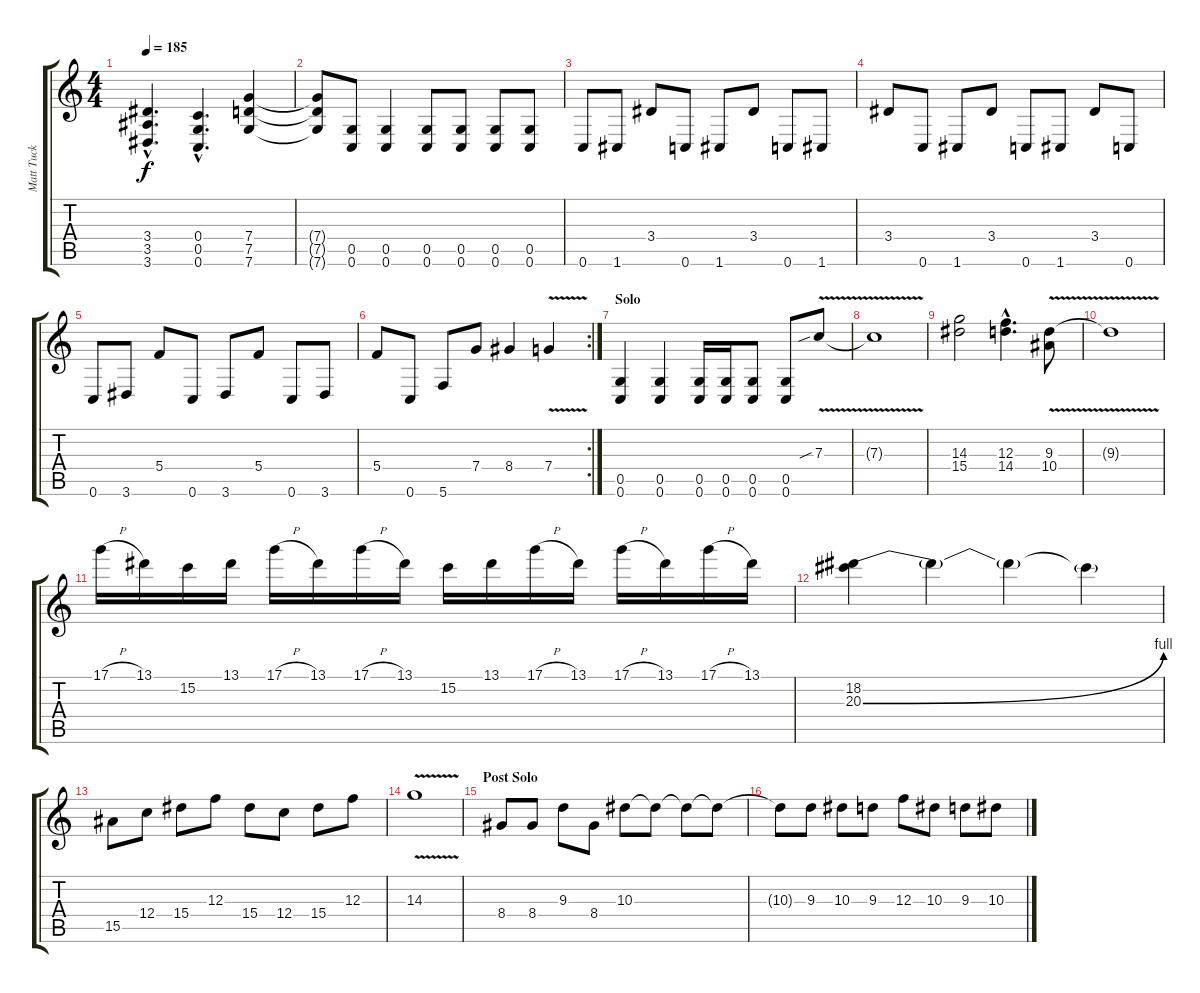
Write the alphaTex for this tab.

\track ("Matt Tuck" "Matt Tuck") {instrument distortionguitar}
\staff {score tabs}
\tuning (D4 A3 F3 C3 G2 C2) {hide}
\ts (4 4)
\tempo 185
\clef g2
\ks c
(3.4{hac} 3.5{hac} 3.6{hac}).4{d dy f} (0.4{hac} 0.5{hac} 0.6{hac}).4{d} (7.4 7.5 7.6).4 |
(7.4{t} 7.5{t} 7.6{t}).8 (0.5 0.6).8 (0.5 0.6).4 (0.5 0.6).8 (0.5 0.6).8 (0.5 0.6).8 (0.5 0.6).8 |
0.6.8 1.6.8 3.4.8 0.6.8 1.6.8 3.4.8 0.6.8 1.6.8 |
3.4.8 0.6.8 1.6.8 3.4.8 0.6.8 1.6.8 3.4.8 0.6.8 |
0.6.8 3.6.8 5.4.8 0.6.8 3.6.8 5.4.8 0.6.8 3.6.8 |
\rc 2
5.4.8 0.6.8 5.6.8 7.4.8 8.4.4 7.4{v}.4 |
\section ("" "Solo ")
(0.5 0.6).4 (0.5 0.6).4 (0.5 0.6).16 (0.5 0.6).16 (0.5 0.6).8 (0.5 0.6).8 7.3{v sib}.8 |
7.3{t}.1 |
(14.3 15.4).2 (12.3{hac} 14.4{hac}).4{d} (9.3{v} 10.4).8 |
9.3{t}.1 |
17.1{h}.16 13.1.16 15.2.16 13.1.16 17.1{h}.16 13.1.16 17.1{h}.16 13.1.16 15.2.16 13.1.16 17.1{h}.16 13.1.16 17.1{h}.16 13.1.16 17.1{h}.16 13.1.16 |
(18.2 20.3{be (bend 0 0 60 4)}).4 20.3{t}.4 20.3{t}.4 20.3{t}.4 |
15.5.8 12.4.8 15.4.8 12.3.8 15.4.8 12.4.8 15.4.8 12.3.8 |
14.3{v}.1 |
\section ("" "Post Solo")
8.4.8 8.4.8 9.3.8 8.4.8 10.3.8 10.3{t}.8 10.3{t}.8 10.3{t}.8 |
10.3{t}.8 9.3.8 10.3.8 9.3.8 12.3.8 10.3.8 9.3.8 10.3.8
